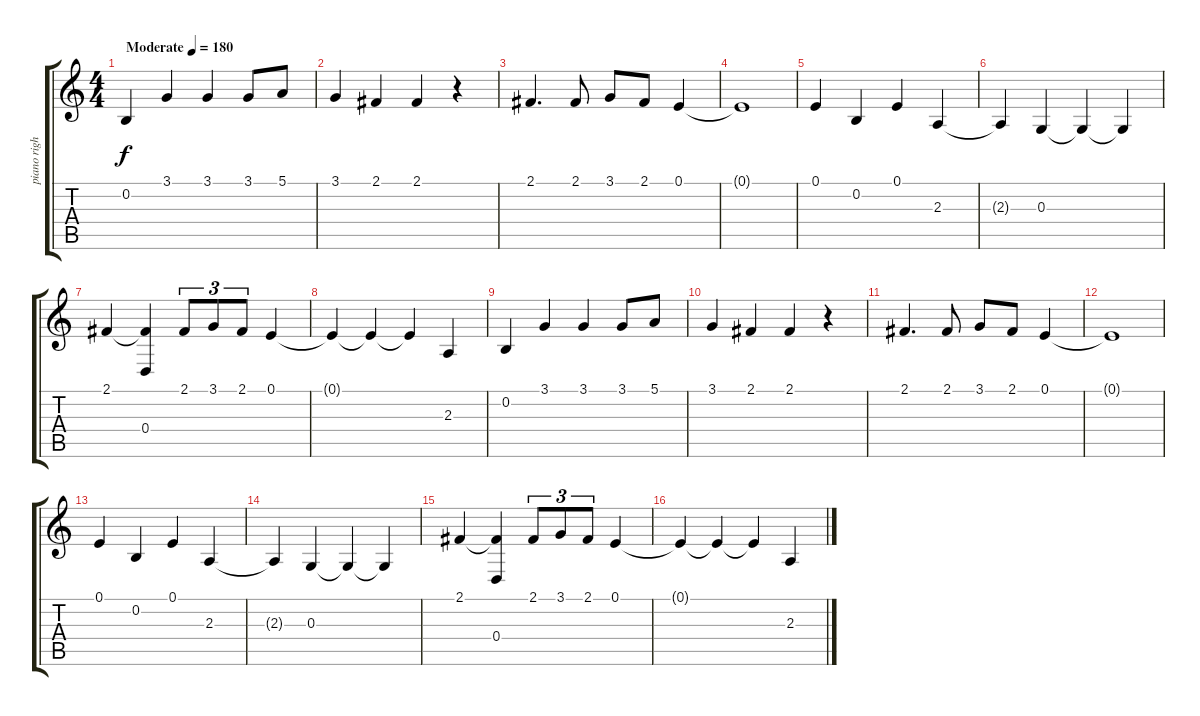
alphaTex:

\track ("piano right hand solo" "piano righ") {instrument acousticgrandpiano}
\staff {score tabs}
\tuning (E4 B3 G3 D3 A2 E2) {hide}
\ts (4 4)
\tempo (180 "Moderate")
\clef g2
\ks c
0.2.4{dy f instrument acousticgrandpiano} 3.1.4 3.1.4 3.1.8 5.1.8 |
3.1.4 2.1.4 2.1.4 r.4 |
2.1.4{d} 2.1.8 3.1.8 2.1.8 0.1.4 |
0.1{t}.1 |
0.1.4 0.2.4 0.1.4 2.3.4 |
2.3{t}.4 0.3.4 0.3{t}.4 0.3{t}.4 |
2.1.4 (2.1{t} 0.4).4 2.1.8{tu (3 2)} 3.1.8{tu (3 2)} 2.1.8{tu (3 2)} 0.1.4 |
0.1{t}.4 0.1{t}.4 0.1{t}.4 2.3.4 |
0.2.4 3.1.4 3.1.4 3.1.8 5.1.8 |
3.1.4 2.1.4 2.1.4 r.4 |
2.1.4{d} 2.1.8 3.1.8 2.1.8 0.1.4 |
0.1{t}.1 |
0.1.4 0.2.4 0.1.4 2.3.4 |
2.3{t}.4 0.3.4 0.3{t}.4 0.3{t}.4 |
2.1.4 (2.1{t} 0.4).4 2.1.8{tu (3 2)} 3.1.8{tu (3 2)} 2.1.8{tu (3 2)} 0.1.4 |
0.1{t}.4 0.1{t}.4 0.1{t}.4 2.3.4
